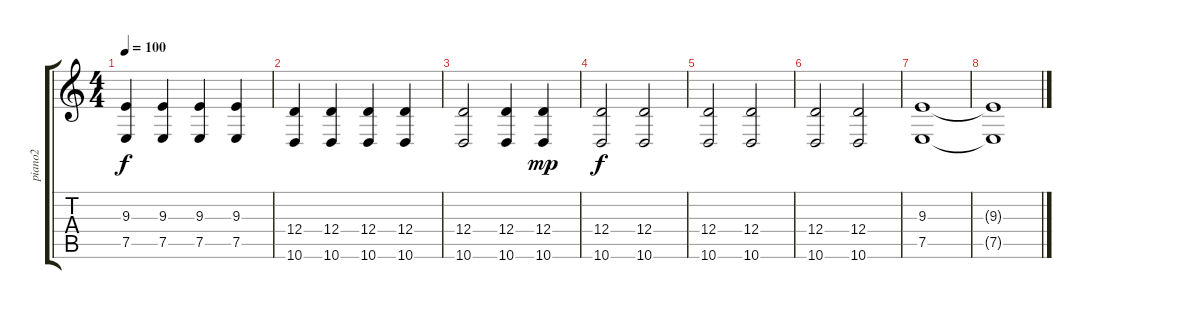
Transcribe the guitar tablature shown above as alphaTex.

\track ("piano2" "piano2") {instrument acousticgrandpiano}
\staff {score tabs}
\tuning (E4 B3 G3 D3 A2 E2) {hide}
\ts (4 4)
\tempo 100
\clef g2
\ks c
(9.3 7.5).4{dy f} (9.3 7.5).4 (9.3 7.5).4 (9.3 7.5).4 |
(12.4 10.6).4 (12.4 10.6).4 (12.4 10.6).4 (12.4 10.6).4 |
(12.4 10.6).2 (12.4 10.6).4 (12.4 10.6).4{dy mp} |
(12.4 10.6).2{dy f} (12.4 10.6).2 |
(12.4 10.6).2 (12.4 10.6).2 |
(12.4 10.6).2 (12.4 10.6).2 |
(9.3 7.5).1 |
(9.3{t} 7.5{t}).1
